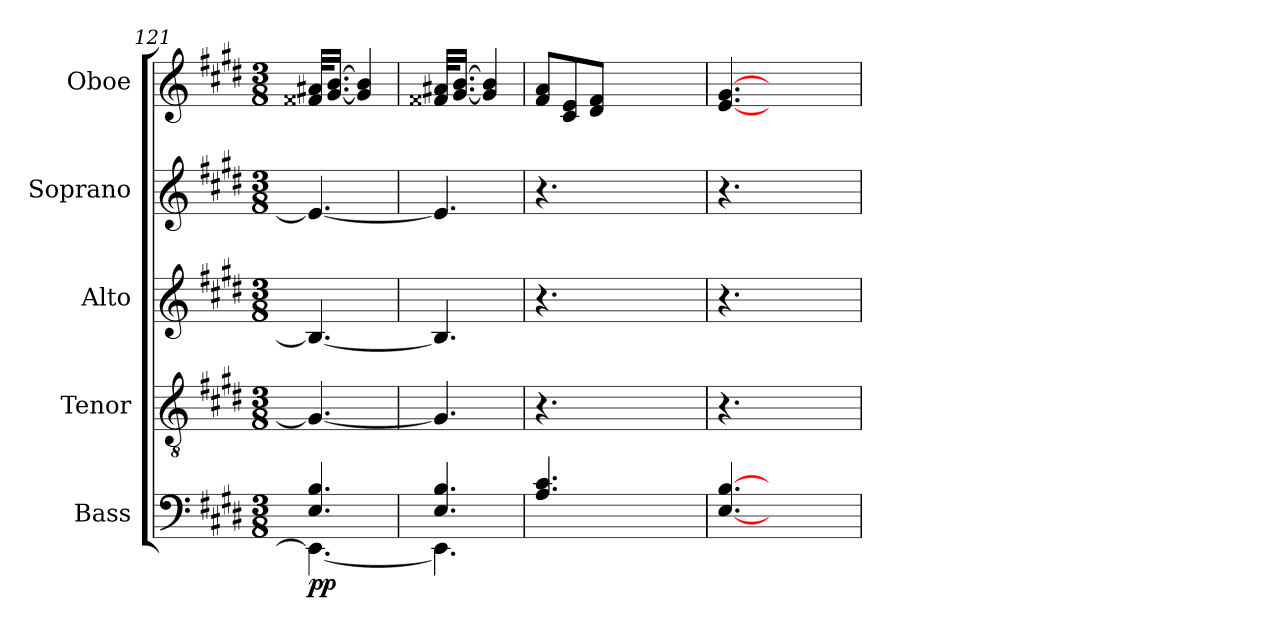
**kern	**dynam	**kern	**kern	**kern	**kern
*part5	*part5	*part4	*part3	*part2	*part1
*staff5	*staff5	*staff4	*staff3	*staff2	*staff1
*I"Bass	*	*I"Tenor	*I"Alto	*I"Soprano	*I"Oboe
*I'B	*	*I'T	*I'A	*I'S	*I'Ob.
*clefF4	*	*clefGv2	*clefG2	*clefG2	*clefG2
*k[f#c#g#d#]	*	*k[f#c#g#d#]	*k[f#c#g#d#]	*k[f#c#g#d#]	*k[f#c#g#d#]
*E:	*	*E:	*E:	*E:	*E:
*M3/8	*	*M3/8	*M3/8	*M3/8	*M3/8
=121	=121	=121	=121	=121	=121
*^	*	*	*	*	*
!	!	!LO:DY:b	!	!	!	!
4.E!/ 4.B!/	4.EE\_	pp	4.G#/_	4.B/_	4.e/_	32f##X/ 32a#X/KLL
.	.	.	.	.	.	[16.g#/ [16.b/JJ
.	.	.	.	.	.	4g#/] 4b/]
=122	=122	=122	=122	=122	=122	=122
4.E!/ 4.B!/	4.EE\]	.	4.G#/]	4.B/]	4.e/]	32f##X/ 32a#X/KLL
.	.	.	.	.	.	[16.g#/ [16.b/JJ
.	.	.	.	.	.	4g#/] 4b/]
*v	*v	*	*	*	*	*
=123	=123	=123	=123	=123	=123
4.A!/ 4.c#!/	.	4.r	4.r	4.r	8f#/ 8a/L
.	.	.	.	.	8c#/ 8e/
.	.	.	.	.	8d#/ 8f#/J
2ryy	.	2ryy	2ryy	2ryy	2ryy
8ryy	.	8ryy	8ryy	8ryy	8ryy
=124	=124	=124	=124	=124	=124
[4.E/ [4.B/	.	4.r	4.r	4.r	[4.e/ [4.g#/
2ryy	.	2ryy	2ryy	2ryy	2ryy
8ryy	.	8ryy	8ryy	8ryy	8ryy
=	=	=	=	=	=
*-	*-	*-	*-	*-	*-
